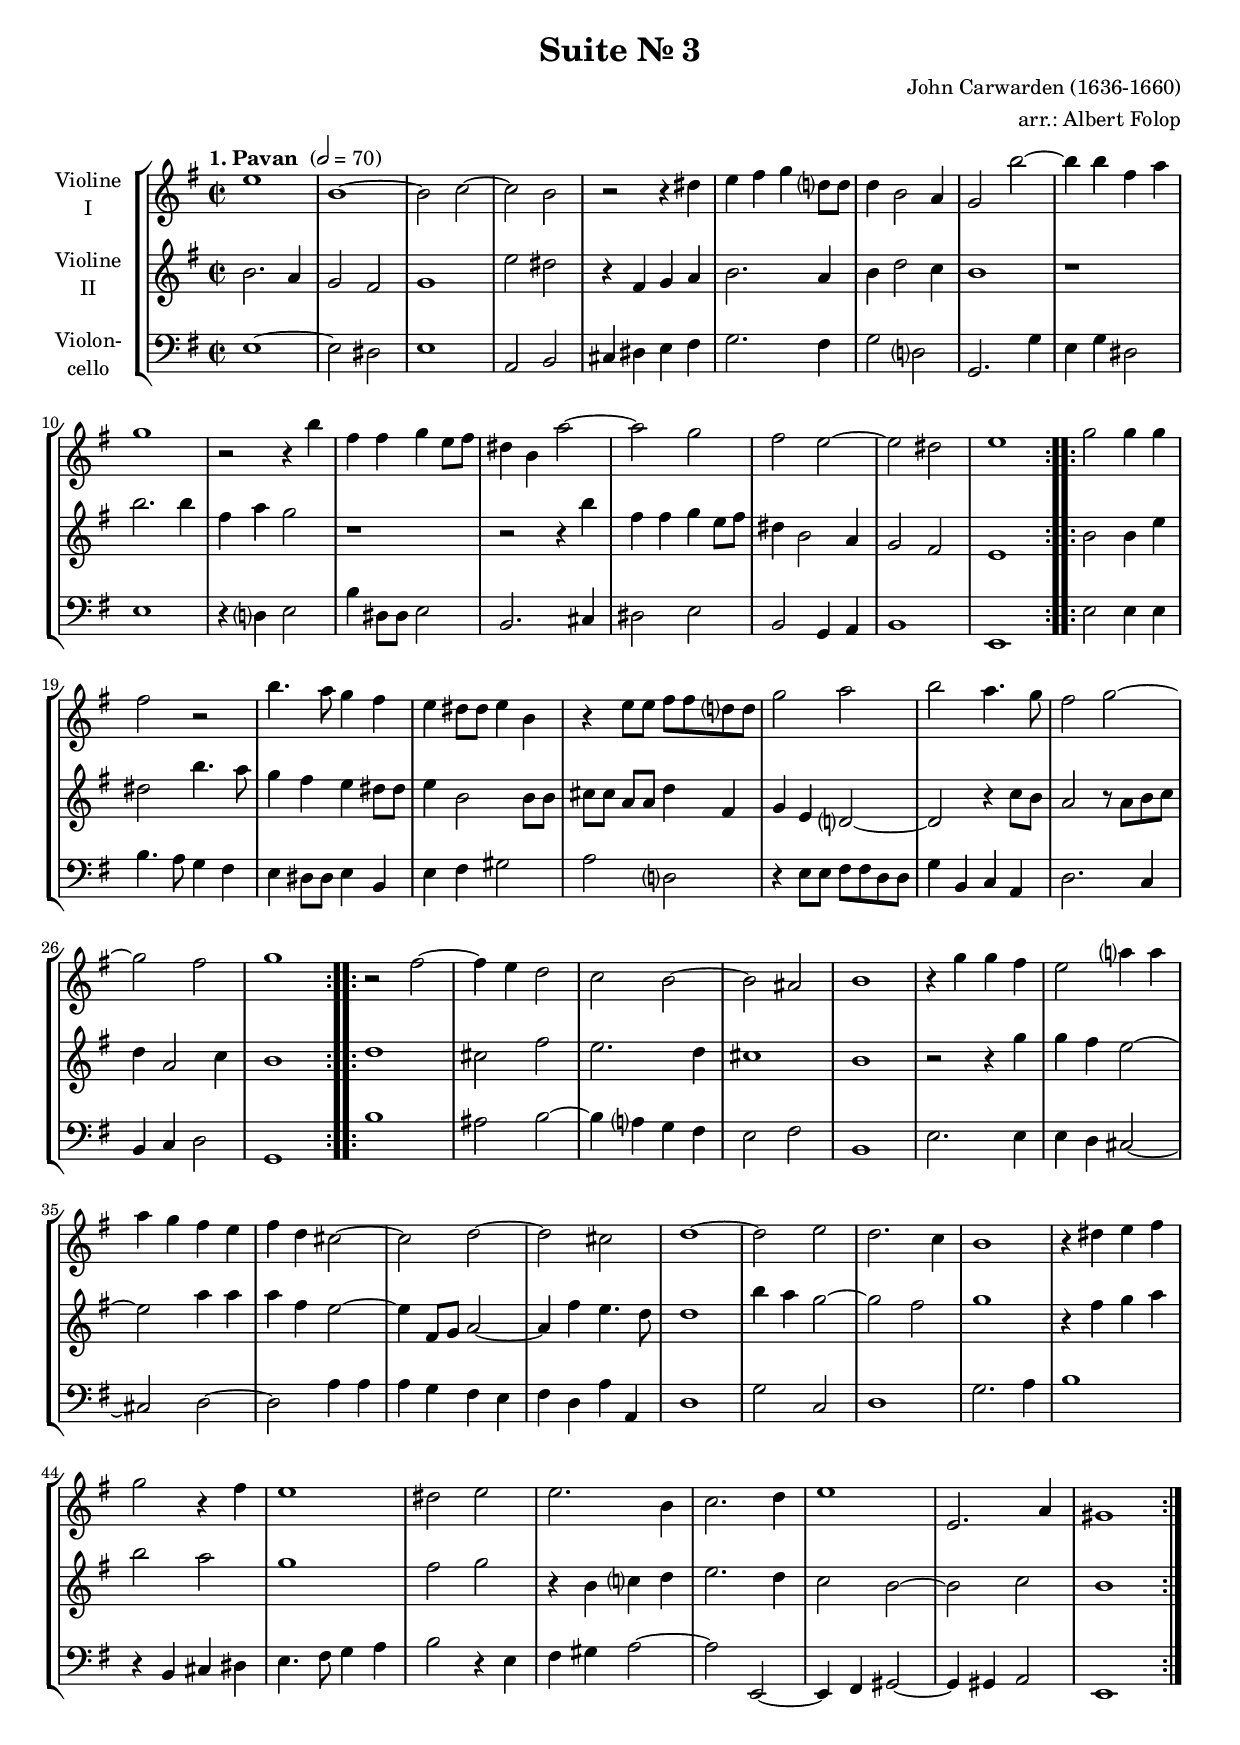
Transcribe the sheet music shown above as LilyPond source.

\version "2.14.2"
\include "deutsch.ly"

#(set-global-staff-size 18)

\header {
  title = "Suite Nr. 3"
  composer = "John Carwarden (1636-1660)"
  arranger = "arr.: Albert Folop"
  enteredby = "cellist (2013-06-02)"
}

voiceconsts = {
  \key g \major
  \clef "treble"
  %\numericTimeSignature
  \compressFullBarRests
  \set tupletSpannerDuration = #(ly:make-moment 1 4)
}

%minstr = "harpsichord"
mihi = "clarinet"
%minstr = "accordion"
milo = "bassoon"

introa = { \tempo "1. Pavan " 2=70 \time 2/2 }
introb = { \time 3/2 }

va = \relative c'' {
  \voiceconsts

  \introa
  \repeat volta 2 {
    e1
    h~
    h2 c~
    c h
    r r4 dis
    e fis g d?8 d
    d4 h2 a4

    g2 h'~
    h4 h fis a
    g1
    r2 r4 h
    fis fis g e8 fis
    dis4 h a'2~

    a g
    fis e~
    e dis
    e1
  }
  \repeat volta 2 {
    g2 g4 g
    fis2 r

    h4. a8 g4 fis
    e dis8 dis e4 h
    r e8 e fis fis d? d
    g2 a
    h a4. g8
    fis2 g~
    g fis
    g1
  }
  \repeat volta 2 {
    r2 fis~
    fis4 e d2
    c h~
    h ais
    h1

    r4 g' g fis
    e2 a?4 a
    a g fis e
    fis d cis2~
    cis d~
    d cis

    d1~
    d2 e
    d2. c4
    h1
    r4 dis e fis
    g2 r4 fis

    e1
    dis2 e
    e2. h4
    c2. d4
    e1
    e,2. a4
    gis1
  }
}

vb = \relative c'' {
  \voiceconsts

  \introa
  \repeat volta 2 {
    h2. a4
    g2 fis
    g1
    e'2 dis
    r4 fis, g a
    h2. a4
    h d2 c4

    h1
    r
    h'2. h4
    fis a g2
    r1
    r2 r4 h

    fis fis g e8 fis
    dis4 h2 a4
    g2 fis
    e1
  }
  \repeat volta 2 {
    h'2 h4 e
    dis2 h'4. a8

    g4 fis e dis8 dis
    e4 h2 h8 h
    cis cis a[ a] d4 fis,
    g e d?2~
    d r4 c'8 h
    a2 r8 a h c

    d4 a2 c4
    h1
  }
  \repeat volta 2 {
    d
    cis2 fis
    e2. d4
    cis1
    h

    r2 r4 g'
    g fis e2~
    e a4 a
    a fis e2~
    e4 fis,8 g a2~
    a4 fis' e4. d8

    d1
    h'4 a g2~
    g fis
    g1
    r4 fis g a
    h2 a

    g1
    fis2 g
    r4 h, c? d
    e2. d4
    c2 h~
    h c
    h1
  }
}

vc = \relative c {
  \voiceconsts
  \clef "bass"

  \introa
  \repeat volta 2 {
    e1~
    e2 dis
    e1
    a,2 h
    cis4 dis e fis
    g2. fis4
    g2 d?

    g,2. g'4
    e g dis2
    e1
    r4 d? e2
    h'4 dis,8 dis e2
    h2. cis4

    dis2 e
    h g4 a
    h1
    e,
  }
  \repeat volta 2 {
    e'2 e4 e
    h'4. a8 g4 fis

    e dis8 dis e4 h
    e fis gis2
    a d,?
    r4 e8 e fis fis d d
    g4 h, c a
    d2. c4

    h c d2
    g,1
  }
  \repeat volta 2 {
    h'
    ais2 h~
    h4 a? g fis
    e2 fis
    h,1

    e2. e4
    e d cis2~
    cis d~
    d a'4 a
    a g fis e
    fis d a' a,

    d1
    g2 c,
    d1
    g2. a4
    h1
    r4 h, cis dis

    e4. fis8 g4 a
    h2 r4 e,
    fis gis a2~
    a e,~
    e4 fis gis2~
    gis4 gis a2
    e1
  }
}


music = \new StaffGroup <<
      \new Staff {
	\set Staff.midiInstrument = \mihi
	\set Staff.instrumentName = \markup \center-column { "Violine" "I" }
	\transpose g g { \va }
      }

      \new Staff {
	\set Staff.midiInstrument = \mihi
	\set Staff.instrumentName = \markup \center-column { "Violine" "II" }
	\transpose g g { \vb }
      }

      \new Staff {
	\set Staff.midiInstrument = \milo
	\set Staff.instrumentName = \markup \center-column { "Violon-" "cello" }
	\transpose g g { \vc }
      }
>>

\book {
  \score {
    \music
    \layout {}
  }

  \score {
    \unfoldRepeats \music

    \midi {
      \context {
        \Score
      }
    }
  }
}
